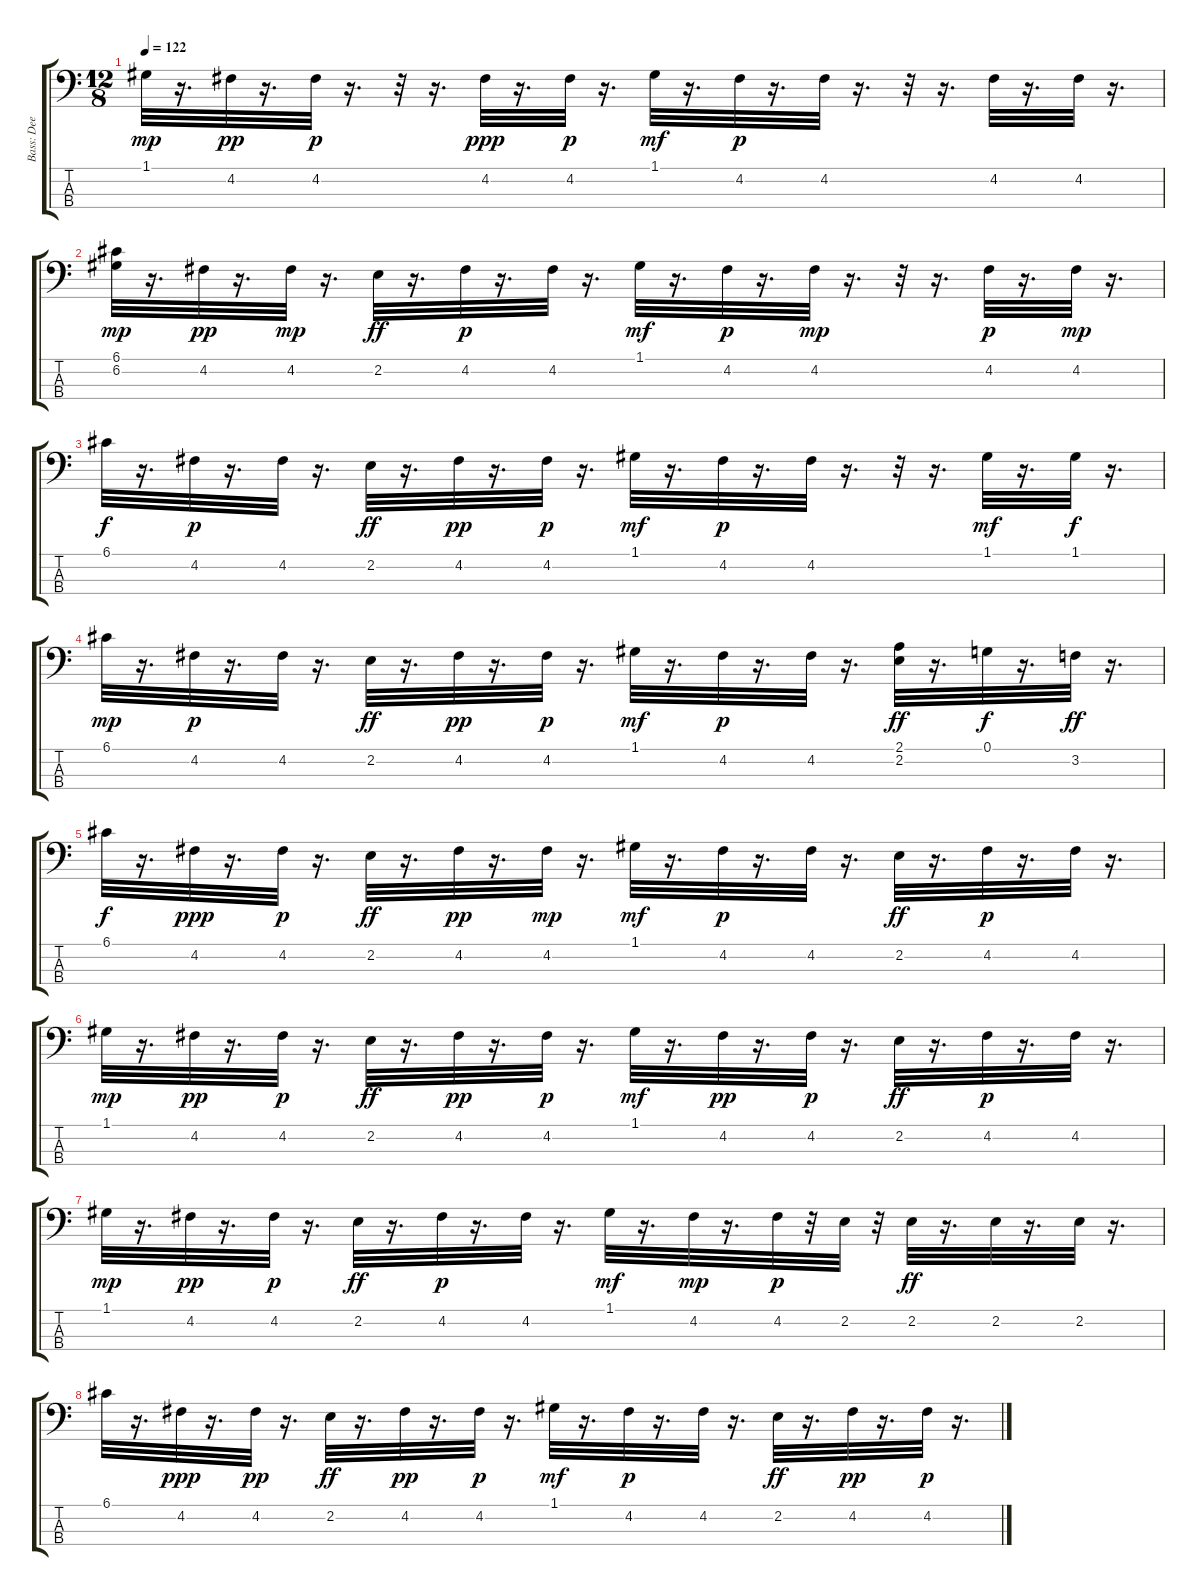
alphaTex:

\track ("Bass: Dee Murray" "Bass: Dee ") {instrument fretlessbass}
\staff {score tabs}
\tuning (G2 D2 A1 E1) {hide}
\ts (12 8)
\tempo 122
\clef f4
\ks c
1.1.32{dy mp} r.16{d} 4.2.32{dy pp} r.16{d} 4.2.32{dy p} r.16{d} r.32 r.16{d} 4.2.32{dy ppp} r.16{d} 4.2.32{dy p} r.16{d} 1.1.32{dy mf} r.16{d} 4.2.32{dy p} r.16{d} 4.2.32 r.16{d} r.32 r.16{d} 4.2.32 r.16{d} 4.2.32 r.16{d} |
(6.1 6.2).32{dy mp} r.16{d} 4.2.32{dy pp} r.16{d} 4.2.32{dy mp} r.16{d} 2.2.32{dy ff} r.16{d} 4.2.32{dy p} r.16{d} 4.2.32 r.16{d} 1.1.32{dy mf} r.16{d} 4.2.32{dy p} r.16{d} 4.2.32{dy mp} r.16{d} r.32 r.16{d} 4.2.32{dy p} r.16{d} 4.2.32{dy mp} r.16{d} |
6.1.32{dy f} r.16{d} 4.2.32{dy p} r.16{d} 4.2.32 r.16{d} 2.2.32{dy ff} r.16{d} 4.2.32{dy pp} r.16{d} 4.2.32{dy p} r.16{d} 1.1.32{dy mf} r.16{d} 4.2.32{dy p} r.16{d} 4.2.32 r.16{d} r.32 r.16{d} 1.1.32{dy mf} r.16{d} 1.1.32{dy f} r.16{d} |
6.1.32{dy mp} r.16{d} 4.2.32{dy p} r.16{d} 4.2.32 r.16{d} 2.2.32{dy ff} r.16{d} 4.2.32{dy pp} r.16{d} 4.2.32{dy p} r.16{d} 1.1.32{dy mf} r.16{d} 4.2.32{dy p} r.16{d} 4.2.32 r.16{d} (2.1 2.2).32{dy ff} r.16{d} 0.1.32{dy f} r.16{d} 3.2.32{dy ff} r.16{d} |
6.1.32{dy f} r.16{d} 4.2.32{dy ppp} r.16{d} 4.2.32{dy p} r.16{d} 2.2.32{dy ff} r.16{d} 4.2.32{dy pp} r.16{d} 4.2.32{dy mp} r.16{d} 1.1.32{dy mf} r.16{d} 4.2.32{dy p} r.16{d} 4.2.32 r.16{d} 2.2.32{dy ff} r.16{d} 4.2.32{dy p} r.16{d} 4.2.32 r.16{d} |
1.1.32{dy mp} r.16{d} 4.2.32{dy pp} r.16{d} 4.2.32{dy p} r.16{d} 2.2.32{dy ff} r.16{d} 4.2.32{dy pp} r.16{d} 4.2.32{dy p} r.16{d} 1.1.32{dy mf} r.16{d} 4.2.32{dy pp} r.16{d} 4.2.32{dy p} r.16{d} 2.2.32{dy ff} r.16{d} 4.2.32{dy p} r.16{d} 4.2.32 r.16{d} |
1.1.32{dy mp} r.16{d} 4.2.32{dy pp} r.16{d} 4.2.32{dy p} r.16{d} 2.2.32{dy ff} r.16{d} 4.2.32{dy p} r.16{d} 4.2.32 r.16{d} 1.1.32{dy mf} r.16{d} 4.2.32{dy mp} r.16{d} 4.2.32{dy p} r.32 2.2.32 r.32 2.2.32{dy ff} r.16{d} 2.2.32 r.16{d} 2.2.32 r.16{d} |
6.1.32 r.16{d} 4.2.32{dy ppp} r.16{d} 4.2.32{dy pp} r.16{d} 2.2.32{dy ff} r.16{d} 4.2.32{dy pp} r.16{d} 4.2.32{dy p} r.16{d} 1.1.32{dy mf} r.16{d} 4.2.32{dy p} r.16{d} 4.2.32 r.16{d} 2.2.32{dy ff} r.16{d} 4.2.32{dy pp} r.16{d} 4.2.32{dy p} r.16{d}
